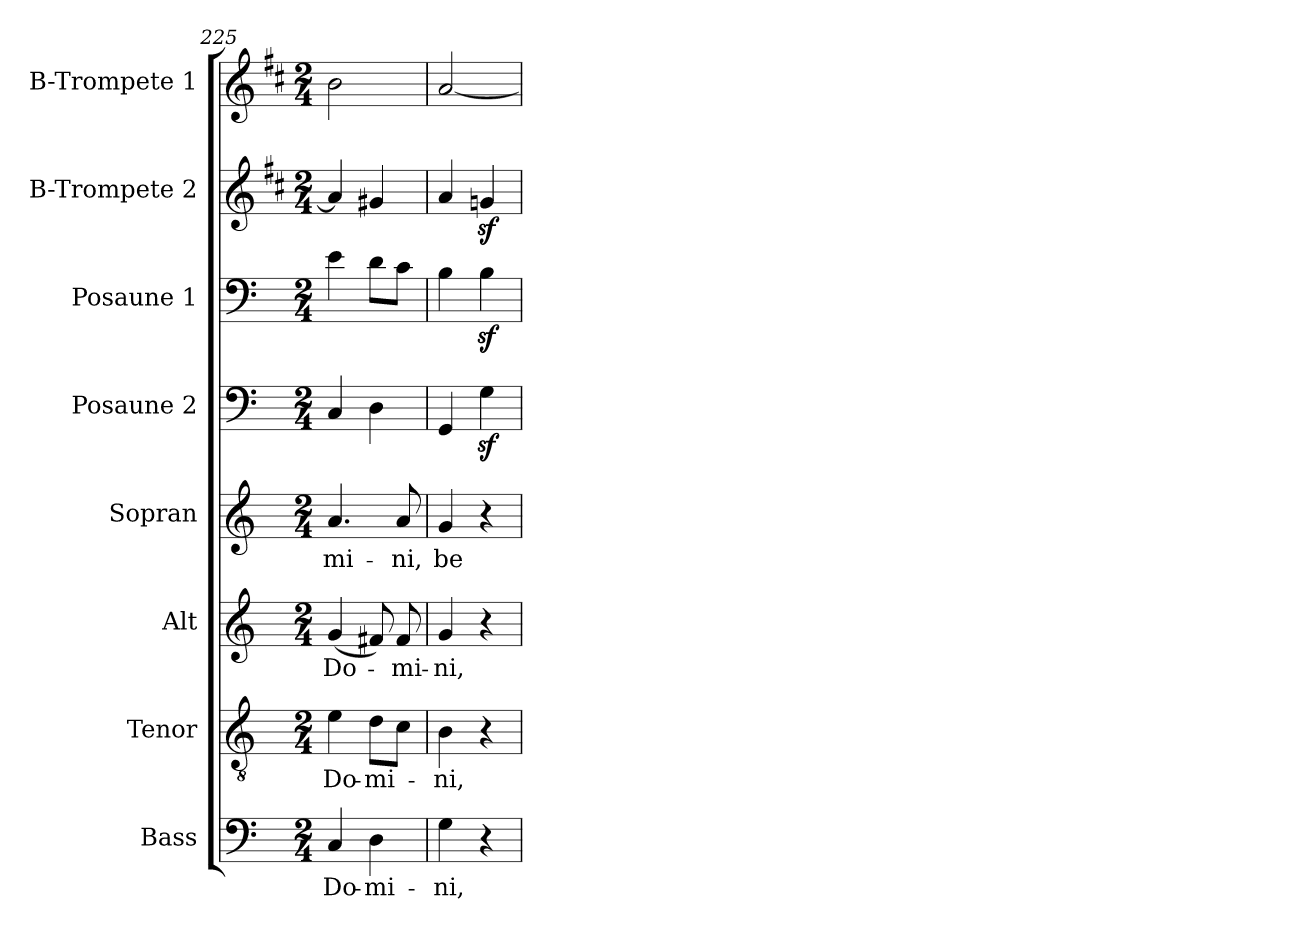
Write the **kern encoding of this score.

**kern	**text	**kern	**text	**kern	**text	**kern	**text	**kern	**kern	**kern	**kern
*part8	*part8	*part7	*part7	*part6	*part6	*part5	*part5	*part4	*part3	*part2	*part1
*staff8	*staff8	*staff7	*staff7	*staff6	*staff6	*staff5	*staff5	*staff4	*staff3	*staff2	*staff1
*I"Bass	*	*I"Tenor	*	*I"Alt	*	*I"Sopran	*	*I"Posaune 2	*I"Posaune 1	*I"B-Trompete 2	*I"B-Trompete 1
*I'B.	*	*I'T.	*	*I'A.	*	*I'S.	*	*I'Pos. 2	*I'Pos. 1	*I'B Trp. 2	*I'B Trp. 1
*clefF4	*	*clefGv2	*	*clefG2	*	*clefG2	*	*clefF4	*clefF4	*clefG2	*clefG2
*	*	*	*	*	*	*	*	*	*	*ITrd1c2	*ITrd1c2
*k[]	*	*k[]	*	*k[]	*	*k[]	*	*k[]	*k[]	*k[]	*k[]
*C:	*	*C:	*	*C:	*	*C:	*	*C:	*C:	*C:	*C:
*M2/4	*	*M2/4	*	*M2/4	*	*M2/4	*	*M2/4	*M2/4	*M2/4	*M2/4
=225	=225	=225	=225	=225	=225	=225	=225	=225	=225	=225	=225
!	!LO:LY:b	!	!LO:LY:b	!	!LO:LY:b	!	!LO:LY:b	!	!	!	!
4C/	Do-	4e\	Do-	(<4g/	Do-	4.a/	-mi-	4C/	4e\	4g/]	2a\
!	!LO:LY:b	!	!LO:LY:b	!	!	!	!	!	!	!	!
4D\	-mi-	8d\L	-mi-	8f#X/)	.	.	.	4D\	8d\L	4f#X/	.
!	!	!	!	!	!LO:LY:b	!	!LO:LY:b	!	!	!	!
.	.	8c\J	.	8f#/	-mi-	8a/	-ni,	.	8c\J	.	.
!!LO:PB:g=z
=226	=226	=226	=226	=226	=226	=226	=226	=226	=226	=226	=226
!	!LO:LY:b	!	!LO:LY:b	!	!LO:LY:b	!	!LO:LY:b	!	!	!	!
4G\	-ni,	4B\	-ni,	4g/	-ni,	4g/	be-	4GG/	4B\	4g/	[2g/
4r	.	4r	.	4r	.	4r	.	4Gz<\	4Bz<\	4fnz</	.
=	=	=	=	=	=	=	=	=	=	=	=
*-	*-	*-	*-	*-	*-	*-	*-	*-	*-	*-	*-
